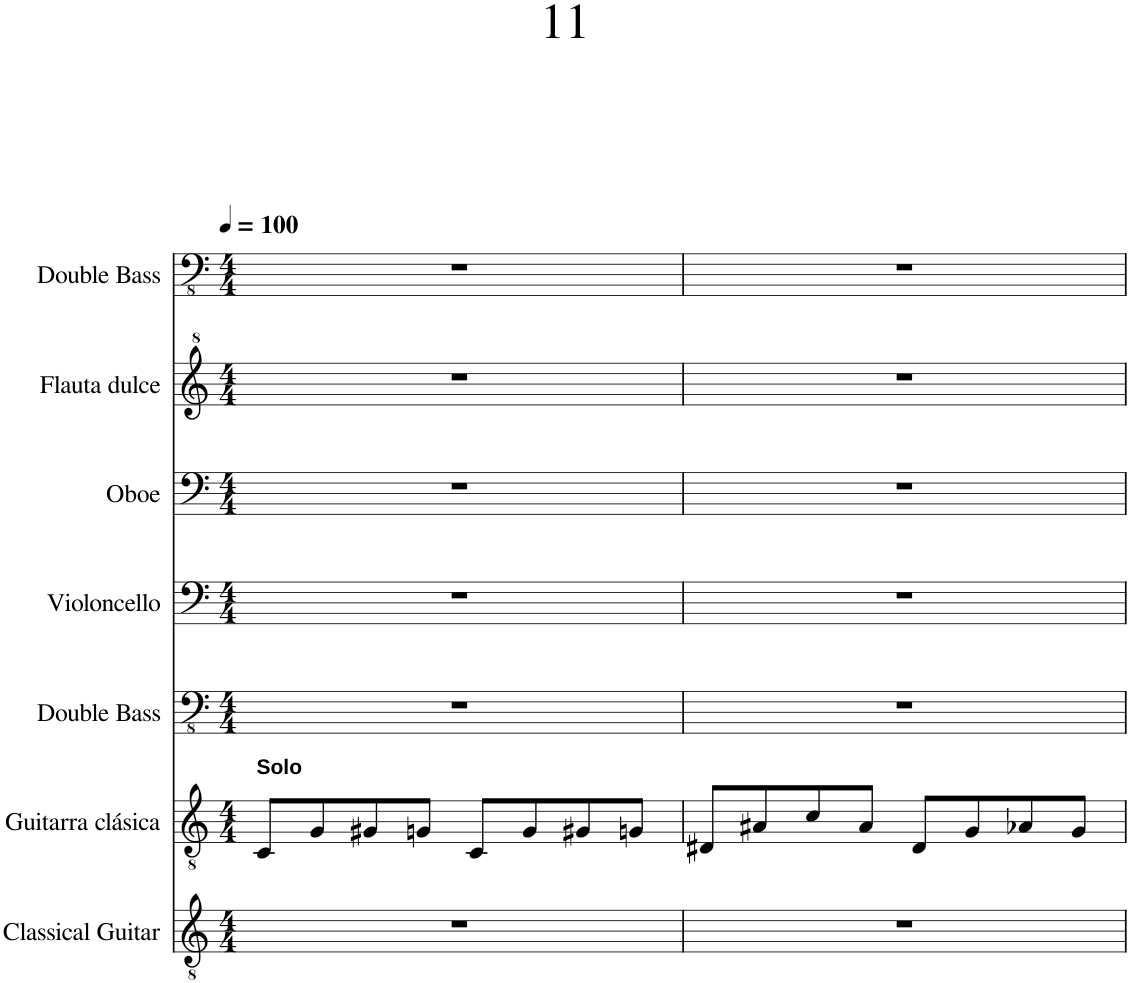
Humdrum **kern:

**kern	**kern	**kern	**kern	**kern	**kern	**kern
*part7	*part6	*part5	*part4	*part3	*part2	*part1
*staff7	*staff6	*staff5	*staff4	*staff3	*staff2	*staff1
*I"Classical Guitar	*I"Guitarra clásica	*I"Double Bass	*I"Violoncello	*I"Oboe	*I"Flauta dulce	*I"Double Bass
*I'Guit.	*I'Guit.	*I'Db.	*I'Vc.	*I'Ob.	*I'Fl. dul.	*I'Db.
*clefGv2	*clefGv2	*clefFv4	*clefF4	*clefF4	*clefG^2	*clefFv4
*	*	*Trd7c12	*	*Trd-14c-24	*	*Trd7c12
*k[]	*k[]	*k[]	*k[]	*k[]	*k[]	*k[]
*M4/4	*M4/4	*M4/4	*M4/4	*M4/4	*M4/4	*M4/4
*MM100	*MM100	*MM100	*MM100	*MM100	*MM100	*MM100
=1	=1	=1	=1	=1	=1	=1
!	!LO:TX:a:B:t=Solo	!	!	!	!	!
1r	8C/L	1r	1r	1r	1r	1r
.	8G/	.	.	.	.	.
.	8G#X/	.	.	.	.	.
.	8Gn/J	.	.	.	.	.
.	8C/L	.	.	.	.	.
.	8G/	.	.	.	.	.
.	8G#X/	.	.	.	.	.
.	8Gn/J	.	.	.	.	.
=2	=2	=2	=2	=2	=2	=2
1r	8D#X/L	1r	1r	1r	1r	1r
.	8A#X/	.	.	.	.	.
.	8c/	.	.	.	.	.
.	8A#/J	.	.	.	.	.
.	8D#/L	.	.	.	.	.
.	8G/	.	.	.	.	.
.	8A-X/	.	.	.	.	.
.	8G/J	.	.	.	.	.
=	=	=	=	=	=	=
*-	*-	*-	*-	*-	*-	*-
